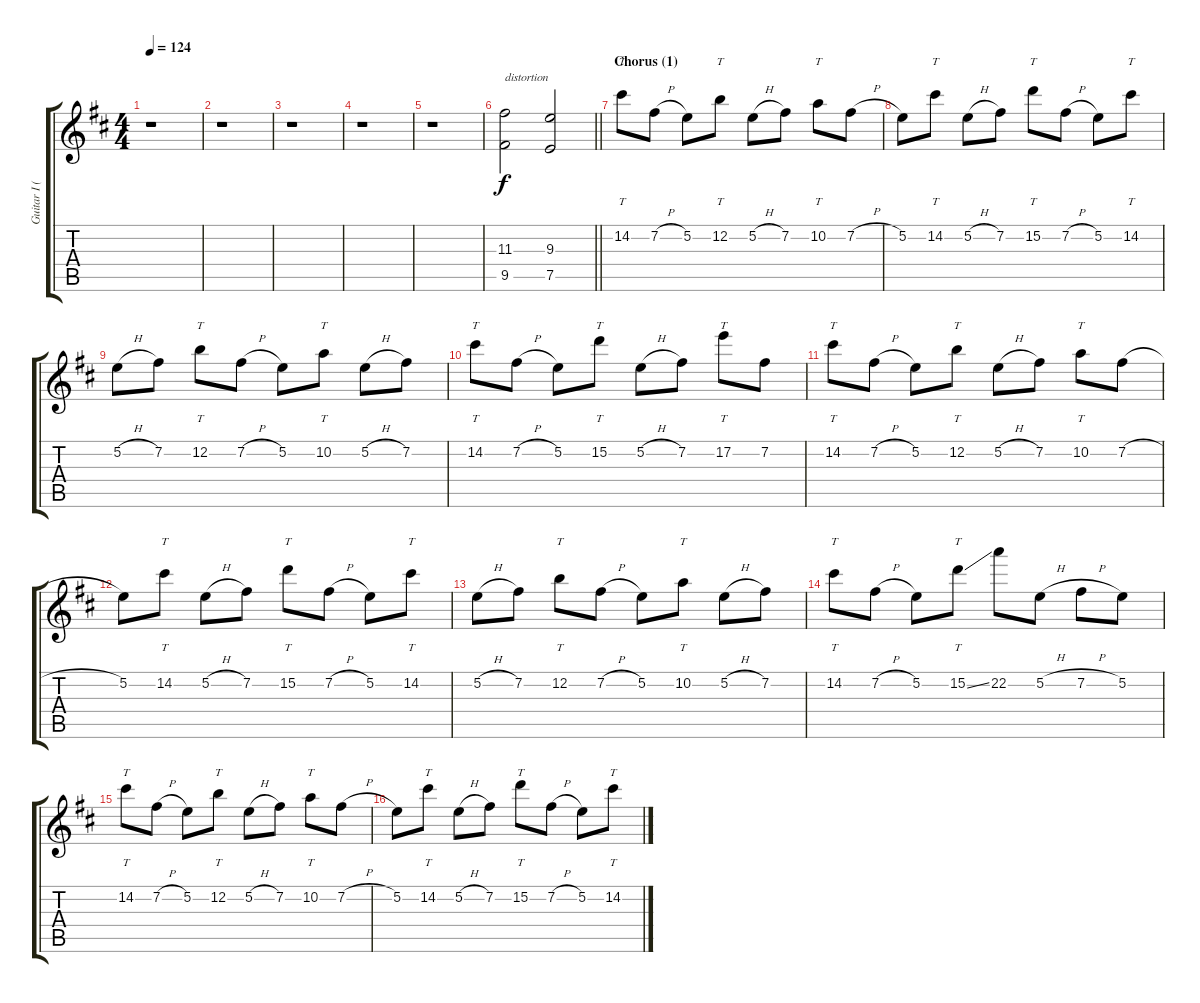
\track ("Guitar I (Aiji)" "Guitar I (") {instrument distortionguitar}
\staff {score tabs}
\tuning (E4 B3 G3 D3 A2 E2) {hide}
\ts (4 4)
\tempo 124
\clef g2
\ks d
r.1{dy f} |
r.1 |
r.1 |
r.1 |
r.1 |
\barLineRight lightlight
(11.3 9.5).2{txt "distortion" instrument distortionguitar} (9.3 7.5).2 |
\section ("" "Chorus (1)")
14.2.8{tt} 7.2{h}.8 5.2.8 12.2.8{tt} 5.2{h}.8 7.2.8 10.2.8{tt} 7.2{h}.8 |
5.2.8 14.2.8{tt} 5.2{h}.8 7.2.8 15.2.8{tt} 7.2{h}.8 5.2.8 14.2.8{tt} |
5.2{h}.8 7.2.8 12.2.8{tt} 7.2{h}.8 5.2.8 10.2.8{tt} 5.2{h}.8 7.2.8 |
14.2.8{tt} 7.2{h}.8 5.2.8 15.2.8{tt} 5.2{h}.8 7.2.8 17.2.8{tt} 7.2.8 |
14.2.8{tt} 7.2{h}.8 5.2.8 12.2.8{tt} 5.2{h}.8 7.2.8 10.2.8{tt} 7.2{h}.8 |
5.2.8 14.2.8{tt} 5.2{h}.8 7.2.8 15.2.8{tt} 7.2{h}.8 5.2.8 14.2.8{tt} |
5.2{h}.8 7.2.8 12.2.8{tt} 7.2{h}.8 5.2.8 10.2.8{tt} 5.2{h}.8 7.2.8 |
14.2.8{tt} 7.2{h}.8 5.2.8 15.2{ss}.8{tt} 22.2.8 5.2{h}.8 7.2{h}.8 5.2.8 |
14.2.8{tt} 7.2{h}.8 5.2.8 12.2.8{tt} 5.2{h}.8 7.2.8 10.2.8{tt} 7.2{h}.8 |
5.2.8 14.2.8{tt} 5.2{h}.8 7.2.8 15.2.8{tt} 7.2{h}.8 5.2.8 14.2.8{tt}
